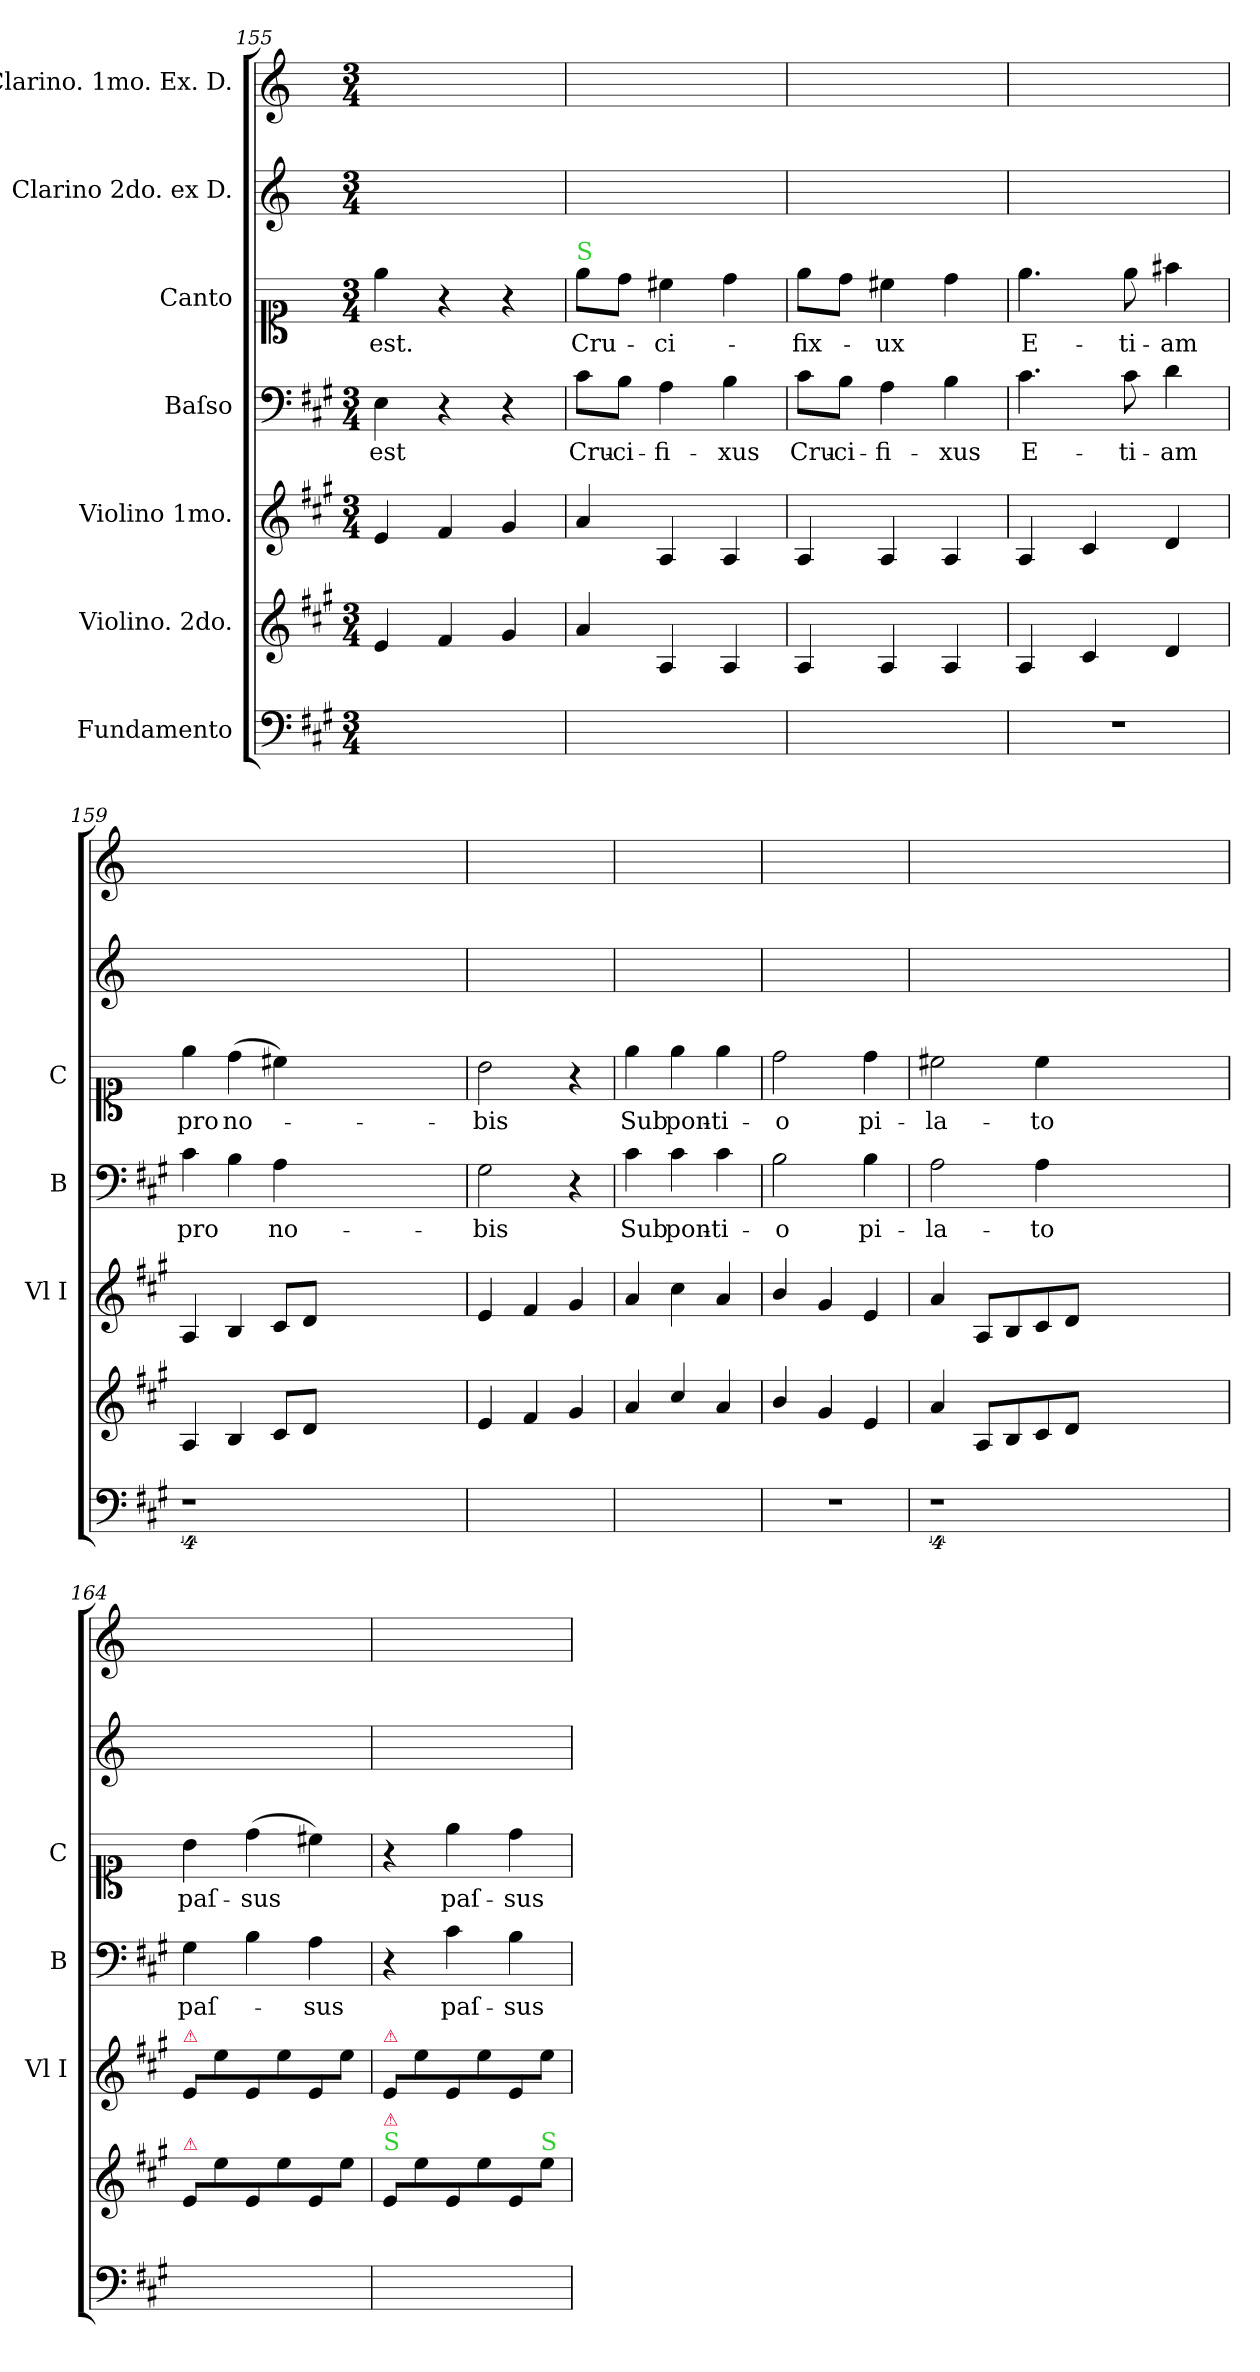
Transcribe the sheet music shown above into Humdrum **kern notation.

**kern	**kern	**kern	**kern	**text	**kern	**text	**kern	**kern
*part7	*part6	*part5	*part4	*part4	*part3	*part3	*part2	*part1
*staff7	*staff6	*staff5	*staff4	*staff4	*staff3	*staff3	*staff2	*staff1
*I"Fundamento	*I"Violino. 2do.	*I"Violino 1mo.	*I"Baſso	*	*I"Canto	*	*I"Clarino 2do. ex D.	*I"Clarino. 1mo. Ex. D.
*	*	*I'Vl I	*I'B	*	*I'C	*	*	*
*clefF4	*clefG2	*clefG2	*clefF4	*	*clefC1	*	*clefG2	*clefG2
*	*	*	*	*	*	*	*ITrd-1c-2	*ITrd-1c-2
*k[f#c#g#]	*k[f#c#g#]	*k[f#c#g#]	*k[f#c#g#]	*	*	*	*k[f#c#]	*k[f#c#]
*M3/4	*M3/4	*M3/4	*M3/4	*	*M3/4	*	*M3/4	*M3/4
=155	=155	=155	=155	=155	=155	=155	=155	=155
2.ryy	4e/	4e/	4E\	est	4ee\	est.	2.ryy	2.ryy
.	4f#/	4f#/	4r	.	4r	.	.	.
.	4g#/	4g#/	4r	.	4r	.	.	.
=156	=156	=156	=156	=156	=156	=156	=156	=156
!	!	!	!	!	!LO:TX:a:color=limegreen:t=S	!	!	!
2.ryy	4a/	4a/	8c#\L	Cru-	8ee\L	Cru-	2.ryy	2.ryy
.	.	.	8B\J	-ci-	8dd\J	.	.	.
.	4A/	4A/	4A\	-fi-	4cc#\	-ci-	.	.
.	4A/	4A/	4B\	-xus	4dd\	.	.	.
=157	=157	=157	=157	=157	=157	=157	=157	=157
!	!	!	!	!LO:LY:i	!	!	!	!
2.ryy	4A/	4A/	8c#\L	Cru-	8ee\L	-fix-	2.ryy	2.ryy
!	!	!	!	!LO:LY:i	!	!	!	!
.	.	.	8B\J	-ci-	8dd\J	.	.	.
!	!	!	!	!LO:LY:i	!	!	!	!
.	4A/	4A/	4A\	-fi-	4cc#\	-ux	.	.
!	!	!	!	!LO:LY:i	!	!	!	!
.	4A/	4A/	4B\	-xus	4dd\	.	.	.
=158	=158	=158	=158	=158	=158	=158	=158	=158
2.r	4A/	4A/	4.c#\	E-	4.ee\	E-	2.ryy	2.ryy
.	4c#/	4c#/	.	.	.	.	.	.
.	.	.	8c#\	-ti-	8ee\	-ti-	.	.
.	4d/	4d/	4d\	-am	4ff#\	-am	.	.
=159	=159	=159	=159	=159	=159	=159	=159	=159
4%9r	4A/	4A/	4c#\	pro	4ee\	pro	2.ryy	2.ryy
.	4B/	4B/	4B\	.	(4dd\	no-	.	.
.	8c#/L	8c#/L	4A\	no-	4cc#\)	.	.	.
.	8d/J	8d/J	.	.	.	.	.	.
.	1.ryy	1.ryy	1.ryy	.	1.ryy	.	1.ryy	1.ryy
=160	=160	=160	=160	=160	=160	=160	=160	=160
2.ryy	4e/	4e/	2G#\	-bis	2b\	-bis	2.ryy	2.ryy
.	4f#/	4f#/	.	.	.	.	.	.
.	4g#/	4g#/	4r	.	4r	.	.	.
=161	=161	=161	=161	=161	=161	=161	=161	=161
2.ryy	4a/	4a/	4c#\	Sub	4ee\	Sub	2.ryy	2.ryy
.	4cc#/	4cc#\	4c#\	pon-	4ee\	pon-	.	.
.	4a/	4a/	4c#\	-ti-	4ee\	-ti-	.	.
=162	=162	=162	=162	=162	=162	=162	=162	=162
2.r	4b/	4b/	2B\	-o	2dd\	-o	2.ryy	2.ryy
.	4g#/	4g#/	.	.	.	.	.	.
.	4e/	4e/	4B\	pi-	4dd\	pi-	.	.
=163	=163	=163	=163	=163	=163	=163	=163	=163
4%9r	4a/	4a/	2A\	-la-	2cc#\	-la-	2.ryy	2.ryy
.	8A/L	8A/L	.	.	.	.	.	.
.	8B/	8B/	.	.	.	.	.	.
.	8c#/	8c#/	4A\	-to	4cc#\	-to	.	.
.	8d/J	8d/J	.	.	.	.	.	.
.	1.ryy	1.ryy	1.ryy	.	1.ryy	.	1.ryy	1.ryy
=164	=164	=164	=164	=164	=164	=164	=164	=164
!	!	!LO:TX:a:color=crimson:t=⚠	!	!	!	!	!	!
!	!LO:TX:a:color=crimson:t=⚠	!	!	!	!	!	!	!
2.ryy	8e/L	8e/L	4G#\	paſ-	4b\	paſ-	2.ryy	2.ryy
.	8ee\	8ee\	.	.	.	.	.	.
.	8e/	8e/	4B\	.	(4dd\	-sus	.	.
.	8ee\	8ee\	.	.	.	.	.	.
.	8e/	8e/	4A\	-sus	4cc#\)	.	.	.
.	8ee\J	8ee\J	.	.	.	.	.	.
=165	=165	=165	=165	=165	=165	=165	=165	=165
!	!	!LO:TX:a:color=crimson:t=⚠	!	!	!	!	!	!
!	!LO:TX:a:color=limegreen:t=S	!	!	!	!	!	!	!
!	!LO:TX:a:color=crimson:t=⚠	!	!	!	!	!	!	!
2.ryy	8e/L	8e/L	4r	.	4r	.	2.ryy	2.ryy
.	8ee\	8ee\	.	.	.	.	.	.
!	!	!	!	!LO:LY:i	!	!LO:LY:i	!	!
.	8e/	8e/	4c#\	paſ-	4ee\	paſ-	.	.
.	8ee\	8ee\	.	.	.	.	.	.
!	!	!	!	!LO:LY:i	!	!LO:LY:i	!	!
.	8e/	8e/	4B\	-sus	4dd\	-sus	.	.
!	!LO:TX:a:color=limegreen:t=S	!	!	!	!	!	!	!
.	8ee\J	8ee\J	.	.	.	.	.	.
=	=	=	=	=	=	=	=	=
*-	*-	*-	*-	*-	*-	*-	*-	*-
